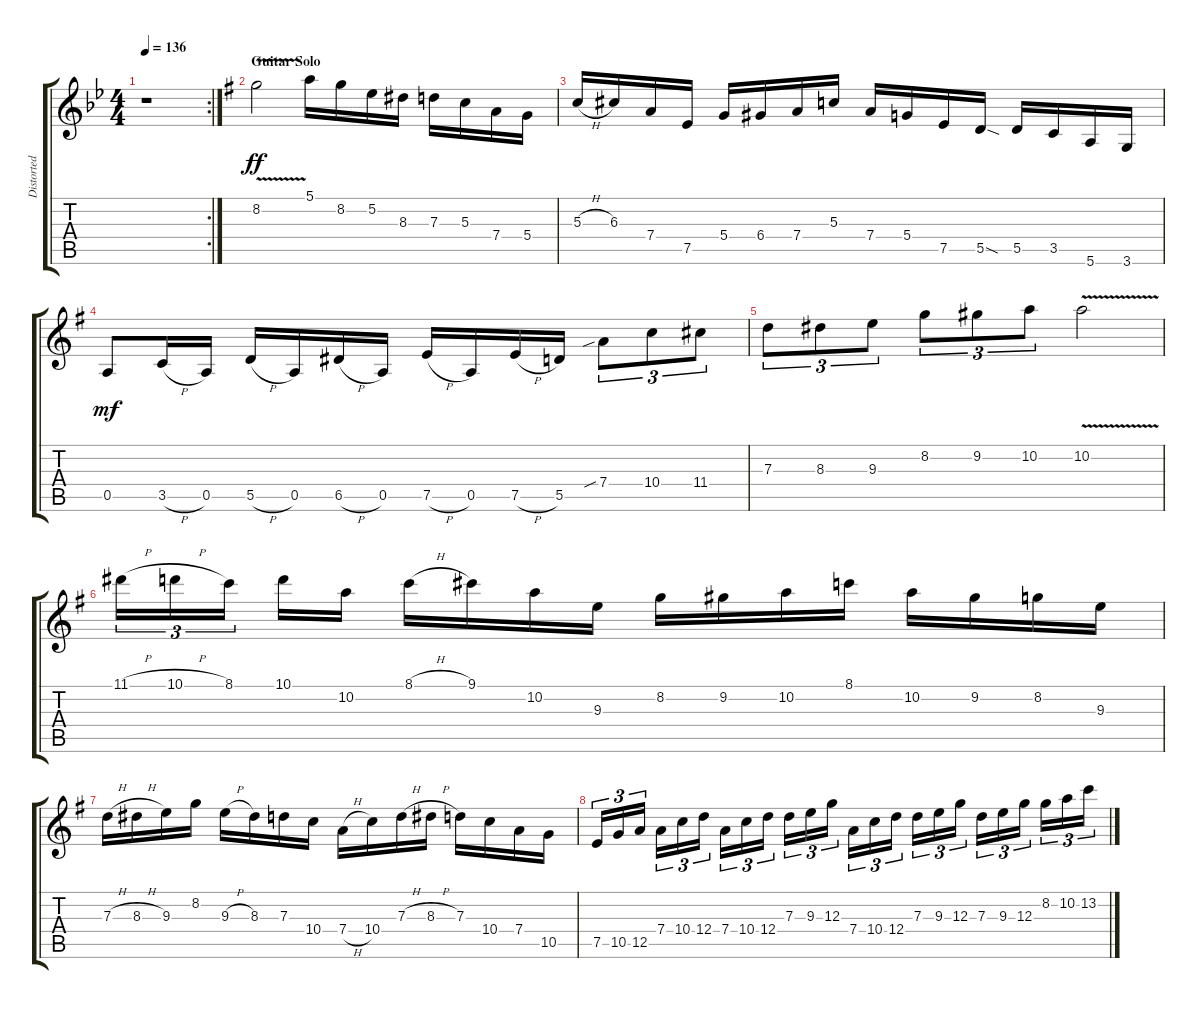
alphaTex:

\track ("Distorted [Lead]" "Distorted ") {instrument overdrivenguitar}
\staff {score tabs}
\tuning (E4 B3 G3 D3 A2 E2) {hide}
\rc 2
\ts (4 4)
\tempo 136
\clef g2
\ks bb
r.1{dy mf} |
\section ("" "Guitar Solo")
\ks g
8.2{v}.2{dy ff} 5.1.16 8.2.16 5.2.16 8.3.16 7.3.16 5.3.16 7.4.16 5.4.16 |
5.3{h}.16 6.3.16 7.4.16 7.5.16 5.4.16 6.4.16 7.4.16 5.3.16 7.4.16 5.4.16 7.5.16 5.5{sod}.16 5.5.16 3.5.16 5.6.16 3.6.16 |
0.5.8{dy mf} 3.5{h}.16 0.5.16 5.5{h}.16 0.5.16 6.5{h}.16 0.5.16 7.5{h}.16 0.5.16 7.5{h}.16 5.5.16 7.4{sib}.8{tu (3 2)} 10.4.8{tu (3 2)} 11.4.8{tu (3 2)} |
7.3.8{tu (3 2)} 8.3.8{tu (3 2)} 9.3.8{tu (3 2)} 8.2.8{tu (3 2)} 9.2.8{tu (3 2)} 10.2.8{tu (3 2)} 10.2{v}.2 |
11.1{h}.16{tu (3 2)} 10.1{h}.16{tu (3 2)} 8.1.16{tu (3 2) beam splitsecondary} 10.1.16 10.2.16 8.1{h}.16 9.1.16 10.2.16 9.3.16 8.2.16 9.2.16 10.2.16 8.1.16 10.2.16 9.2.16 8.2.16 9.3.16 |
7.3{h}.16 8.3{h}.16 9.3.16 8.2.16 9.3{h}.16 8.3.16 7.3.16 10.4.16 7.4{h}.16 10.4.16 7.3{h}.16 8.3{h}.16 7.3.16 10.4.16 7.4.16 10.5.16 |
7.5.16{tu (3 2)} 10.5.16{tu (3 2)} 12.5.16{tu (3 2) beam splitsecondary} 7.4.16{tu (3 2)} 10.4.16{tu (3 2)} 12.4.16{tu (3 2)} 7.4.16{tu (3 2)} 10.4.16{tu (3 2)} 12.4.16{tu (3 2) beam splitsecondary} 7.3.16{tu (3 2)} 9.3.16{tu (3 2)} 12.3.16{tu (3 2)} 7.4.16{tu (3 2)} 10.4.16{tu (3 2)} 12.4.16{tu (3 2) beam splitsecondary} 7.3.16{tu (3 2)} 9.3.16{tu (3 2)} 12.3.16{tu (3 2)} 7.3.16{tu (3 2)} 9.3.16{tu (3 2)} 12.3.16{tu (3 2) beam splitsecondary} 8.2.16{tu (3 2)} 10.2.16{tu (3 2)} 13.2.16{tu (3 2)}
